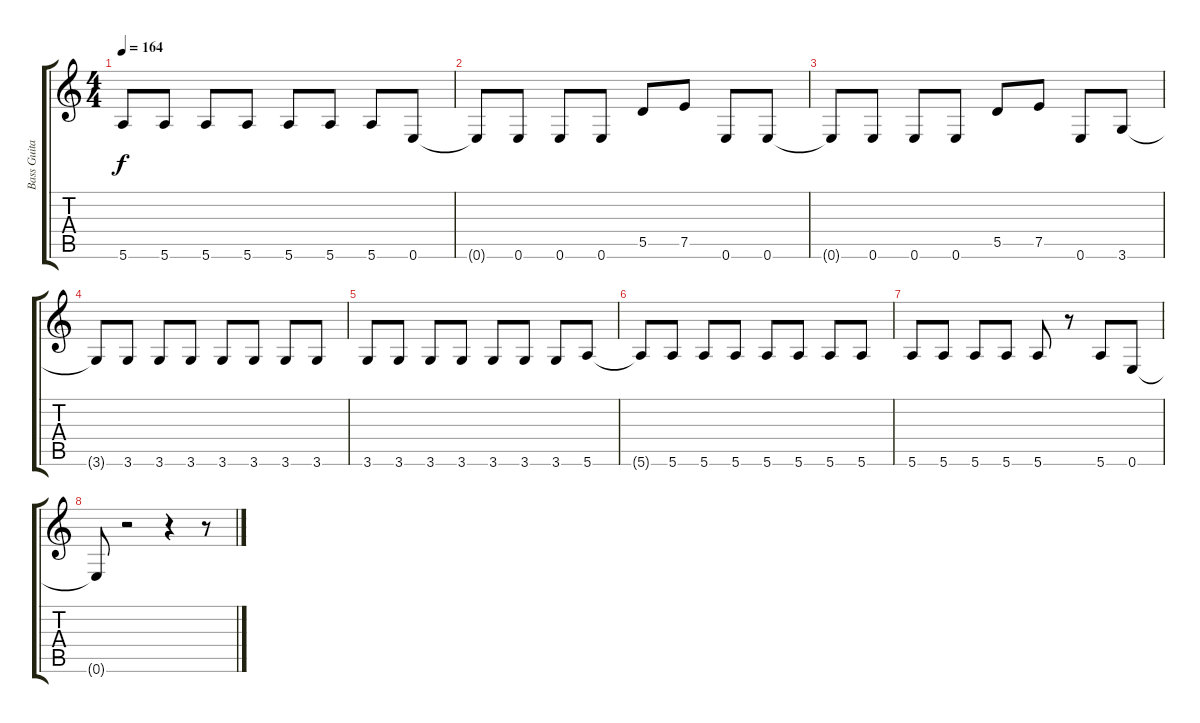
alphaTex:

\track ("Bass Guitar" "Bass Guita") {instrument electricbasspick}
\staff {score tabs}
\tuning (E4 B3 G3 D3 A2 E2) {hide}
\ts (4 4)
\tempo 164
\clef g2
\ks c
5.6.8{dy f} 5.6.8 5.6.8 5.6.8 5.6.8 5.6.8 5.6.8 0.6.8 |
0.6{t}.8 0.6.8 0.6.8 0.6.8 5.5.8 7.5.8 0.6.8 0.6.8 |
0.6{t}.8 0.6.8 0.6.8 0.6.8 5.5.8 7.5.8 0.6.8 3.6.8 |
3.6{t}.8 3.6.8 3.6.8 3.6.8 3.6.8 3.6.8 3.6.8 3.6.8 |
3.6.8 3.6.8 3.6.8 3.6.8 3.6.8 3.6.8 3.6.8 5.6.8 |
5.6{t}.8 5.6.8 5.6.8 5.6.8 5.6.8 5.6.8 5.6.8 5.6.8 |
5.6.8 5.6.8 5.6.8 5.6.8 5.6.8 r.8 5.6.8 0.6.8 |
0.6{t}.8 r.2 r.4 r.8
